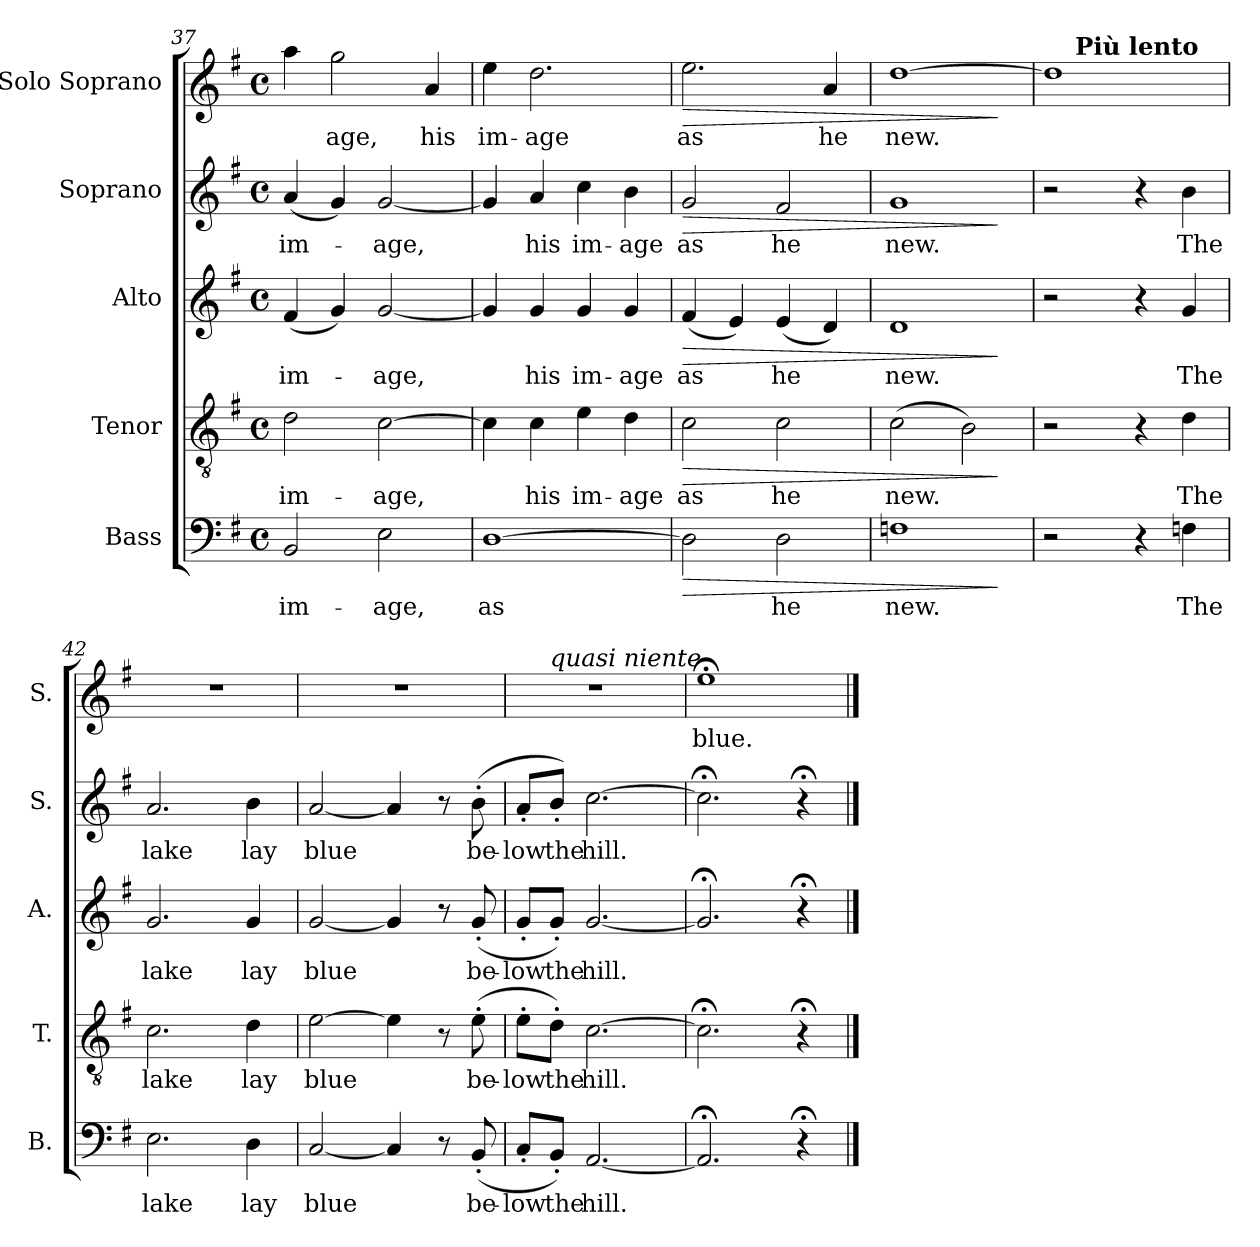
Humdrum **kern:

**kern	**text	**dynam	**kern	**text	**dynam	**kern	**text	**dynam	**kern	**text	**dynam	**kern	**text	**dynam
*part5	*part5	*part5	*part4	*part4	*part4	*part3	*part3	*part3	*part2	*part2	*part2	*part1	*part1	*part1
*staff5	*staff5	*staff5	*staff4	*staff4	*staff4	*staff3	*staff3	*staff3	*staff2	*staff2	*staff2	*staff1	*staff1	*staff1
*I"Bass	*	*	*I"Tenor	*	*	*I"Alto	*	*	*I"Soprano	*	*	*I"Solo Soprano	*	*
*I'B.	*	*	*I'T.	*	*	*I'A.	*	*	*I'S.	*	*	*I'S.	*	*
*clefF4	*	*	*clefGv2	*	*	*clefG2	*	*	*clefG2	*	*	*clefG2	*	*
*k[f#]	*	*	*k[f#]	*	*	*k[f#]	*	*	*k[f#]	*	*	*k[f#]	*	*
*G:	*	*	*G:	*	*	*G:	*	*	*G:	*	*	*G:	*	*
*M4/4	*	*	*M4/4	*	*	*M4/4	*	*	*M4/4	*	*	*M4/4	*	*
*met(c)	*	*	*met(c)	*	*	*met(c)	*	*	*met(c)	*	*	*met(c)	*	*
=37	=37	=37	=37	=37	=37	=37	=37	=37	=37	=37	=37	=37	=37	=37
!	!LO:LY:b	!	!	!LO:LY:b	!	!	!LO:LY:b	!	!	!LO:LY:b	!	!	!	!
2BB/	im-	.	2d\	im-	.	(<4f#/	im-	.	(<4a/	im-	.	4aa\	.	.
!	!	!	!	!	!	!	!	!	!	!	!	!	!LO:LY:b	!
.	.	.	.	.	.	4g/)	.	.	4g/)	.	.	2gg\	-age,	.
!	!LO:LY:b	!	!	!LO:LY:b	!	!	!LO:LY:b	!	!	!LO:LY:b	!	!	!	!
2E\	-age,	.	[2c\	-age,	.	[2g/	-age,	.	[2g/	-age,	.	.	.	.
!	!	!	!	!	!	!	!	!	!	!	!	!	!LO:LY:b	!
.	.	.	.	.	.	.	.	.	.	.	.	4a/	his	.
=38	=38	=38	=38	=38	=38	=38	=38	=38	=38	=38	=38	=38	=38	=38
!	!LO:LY:b	!	!	!	!	!	!	!	!	!	!	!	!LO:LY:b	!
[1D	as	.	4c\]	.	.	4g/]	.	.	4g/]	.	.	4ee\	im-	.
!	!	!	!	!LO:LY:b	!	!	!LO:LY:b	!	!	!LO:LY:b	!	!	!LO:LY:b	!
.	.	.	4c\	his	.	4g/	his	.	4a/	his	.	2.dd\	-age	.
!	!	!	!	!LO:LY:b	!	!	!LO:LY:b	!	!	!LO:LY:b	!	!	!	!
.	.	.	4e\	im-	.	4g/	im-	.	4cc\	im-	.	.	.	.
!	!	!	!	!LO:LY:b	!	!	!LO:LY:b	!	!	!LO:LY:b	!	!	!	!
.	.	.	4d\	-age	.	4g/	-age	.	4b\	-age	.	.	.	.
=39	=39	=39	=39	=39	=39	=39	=39	=39	=39	=39	=39	=39	=39	=39
!	!	!LO:HP:b	!	!LO:LY:b	!LO:HP:b	!	!LO:LY:b	!LO:HP:b	!	!LO:LY:b	!LO:HP:b	!	!LO:LY:b	!LO:HP:b
2D\]	.	>	2c\	as	>	(<4f#/	as	>	2g/	as	>	2.ee\	as	>
.	.	.	.	.	.	4e/)	.	.	.	.	.	.	.	.
!	!LO:LY:b	!	!	!LO:LY:b	!	!	!LO:LY:b	!	!	!LO:LY:b	!	!	!	!
2D\	he	.	2c\	he	.	(<4e/	he	.	2f#/	he	.	.	.	.
!	!	!	!	!	!	!	!	!	!	!	!	!	!LO:LY:b	!
.	.	.	.	.	.	4d/)	.	.	.	.	.	4a/	he	.
=40	=40	=40	=40	=40	=40	=40	=40	=40	=40	=40	=40	=40	=40	=40
!	!LO:LY:b	!	!	!LO:LY:b	!	!	!LO:LY:b	!	!	!LO:LY:b	!	!	!LO:LY:b	!
1Fn	new.	.	(>2c\	new.	.	1d	new.	.	1g	new.	.	[1dd	new.	.
.	.	.	2B\)	.	.	.	.	.	.	.	.	.	.	.
.	.	]	.	.	]	.	.	]	.	.	]	.	.	]
=41	=41	=41	=41	=41	=41	=41	=41	=41	=41	=41	=41	=41	=41	=41
*	*	*	*	*	*	*	*	*	*	*	*	*^	*	*
2r	.	.	2r	.	.	2r	.	.	2r	.	.	1dd]	8ryy	.	.
!	!	!	!	!	!	!	!	!	!	!	!	!	!LO:TX:a:B:t=Più lento	!	!
.	.	.	.	.	.	.	.	.	.	.	.	.	2..ryy	.	.
4r	.	.	4r	.	.	4r	.	.	4r	.	.	.	.	.	.
!	!LO:LY:b	!	!	!LO:LY:b	!	!	!LO:LY:b	!	!	!LO:LY:b	!	!	!	!	!
4Fn\	The	.	4d\	The	.	4g/	The	.	4b\	The	.	.	.	.	.
=42	=42	=42	=42	=42	=42	=42	=42	=42	=42	=42	=42	=42	=42	=42	=42
!	!LO:LY:b	!	!	!LO:LY:b	!	!	!LO:LY:b	!	!	!LO:LY:b	!	!	!	!	!
*	*	*	*	*	*	*	*	*	*	*	*	*v	*v	*	*
2.E\	lake	.	2.c\	lake	.	2.g/	lake	.	2.a/	lake	.	1r	.	.
!	!LO:LY:b	!	!	!LO:LY:b	!	!	!LO:LY:b	!	!	!LO:LY:b	!	!	!	!
4D\	lay	.	4d\	lay	.	4g/	lay	.	4b\	lay	.	.	.	.
=43	=43	=43	=43	=43	=43	=43	=43	=43	=43	=43	=43	=43	=43	=43
!	!LO:LY:b	!	!	!LO:LY:b	!	!	!LO:LY:b	!	!	!LO:LY:b	!	!	!	!
[2C/	blue	.	[2e\	blue	.	[2g/	blue	.	[2a/	blue	.	1r	.	.
4C/]	.	.	4e\]	.	.	4g/]	.	.	4a/]	.	.	.	.	.
8r	.	.	8r	.	.	8r	.	.	8r	.	.	.	.	.
!	!LO:LY:b	!	!	!LO:LY:b	!	!	!LO:LY:b	!	!	!LO:LY:b	!	!	!	!
(<8BB'/	be-	.	(>8e'\	be-	.	(<8g'/	be-	.	(>8b'\	be-	.	.	.	.
!!LO:PB:g=z
=44	=44	=44	=44	=44	=44	=44	=44	=44	=44	=44	=44	=44	=44	=44
!	!LO:LY:b	!	!	!LO:LY:b	!	!	!LO:LY:b	!	!	!LO:LY:b	!	!	!	!
*	*	*	*	*	*	*	*	*	*	*	*	*^	*	*
8C'/L	-low	.	8e'\L	-low	.	8g'/L	-low	.	8a'/L	-low	.	1r	8ryy	.	.
!	!	!	!	!	!	!	!	!	!	!	!	!	!LO:TX:a:i:t=quasi niente	!	!
!	!LO:LY:b	!	!	!LO:LY:b	!	!	!LO:LY:b	!	!	!LO:LY:b	!	!	!	!	!
8BB'/J)	the	.	8d'\J)	the	.	8g'/J)	the	.	8b'/J)	the	.	.	2..ryy	.	.
!	!LO:LY:b	!	!	!LO:LY:b	!	!	!LO:LY:b	!	!	!LO:LY:b	!	!	!	!	!
[2.AA/	hill.	.	[2.c\	hill.	.	[2.g/	hill.	.	[2.cc\	hill.	.	.	.	.	.
=45	=45	=45	=45	=45	=45	=45	=45	=45	=45	=45	=45	=45	=45	=45	=45
!	!	!	!	!	!	!	!	!	!	!	!	!	!	!LO:LY:b	!
*	*	*	*	*	*	*	*	*	*	*	*	*v	*v	*	*
2.AA;/]	.	.	2.c;<\]	.	.	2.g;/]	.	.	2.cc;<\]	.	.	1ee;<	blue.	.
4r;<	.	.	4r;<	.	.	4r;<	.	.	4r;<	.	.	.	.	.
==	==	==	==	==	==	==	==	==	==	==	==	==	==	==
*-	*-	*-	*-	*-	*-	*-	*-	*-	*-	*-	*-	*-	*-	*-
